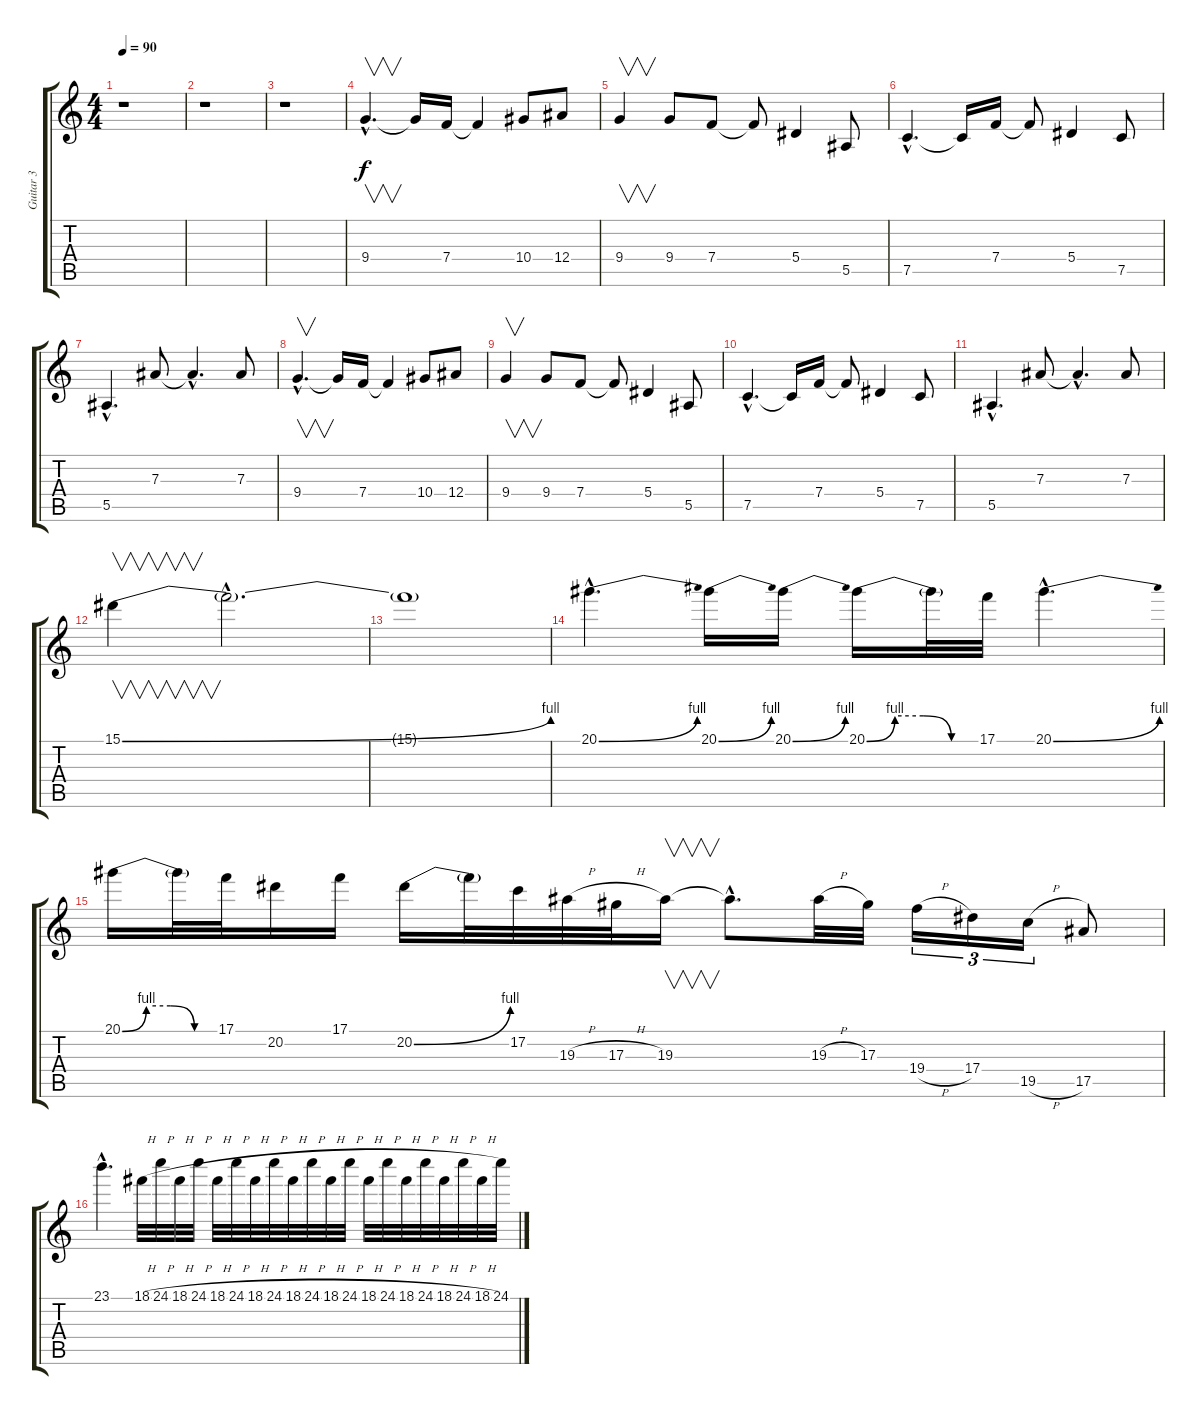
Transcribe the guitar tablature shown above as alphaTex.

\track ("Guitar 3" "Guitar 3") {instrument distortionguitar}
\staff {score tabs}
\tuning (C4 G3 Eb3 Bb2 F2 C2) {hide}
\ts (4 4)
\tempo 90
\clef g2
\ks c
r.1{dy f} |
r.1 |
r.1 |
9.4{hac}.4{v d} 9.4{t}.16 7.4.16 7.4{t}.4 10.4.8 12.4.8 |
9.4.4{v} 9.4.8 7.4.8 7.4{t}.8 5.4.4 5.5.8 |
7.5{hac}.4{d} 7.5{t}.16 7.4.16 7.4{t}.8 5.4.4 7.5.8 |
5.5{hac}.4{d} 7.3.8 7.3{hac t}.4{d} 7.3.8 |
9.4{hac}.4{v d} 9.4{t}.16 7.4.16 7.4{t}.4 10.4.8 12.4.8 |
9.4.4{v} 9.4.8 7.4.8 7.4{t}.8 5.4.4 5.5.8 |
7.5{hac}.4{d} 7.5{t}.16 7.4.16 7.4{t}.8 5.4.4 7.5.8 |
5.5{hac}.4{d} 7.3.8 7.3{hac t}.4{d} 7.3.8 |
15.1{be (bend 0 0 60 4)}.4{v} 15.1{hac t}.2{d} |
15.1{t}.1 |
20.1{be (bend 0 0 60 4) hac}.4{d} 20.1{be (bend 0 0 60 4)}.16 20.1{be (bend 0 0 60 4)}.16 20.1{be (custom 0 0 15 4 30 4 45 0 60 0)}.16 20.1{t}.32 17.1.32 20.1{be (bend 0 0 60 4) hac}.4{d} |
20.1{be (custom 0 0 15 4 30 4 45 0 60 0)}.16 20.1{t}.32 17.1.32 20.2.16 17.1.16 20.2{be (bend 0 0 60 4)}.16 20.2{t}.32 17.2.32 19.3{h}.32 17.3{h}.32 19.3.16{v} 19.3{hac t}.8{d} 19.3{h}.32 17.3.32 19.4{h}.16{tu (3 2)} 17.4.16{tu (3 2)} 19.5{h}.16{tu (3 2)} 17.5.8 |
23.1{hac}.4{d} 18.1{h}.32 24.1{h}.32 18.1{h}.32 24.1{h}.32 18.1{h}.32 24.1{h}.32 18.1{h}.32 24.1{h}.32 18.1{h}.32 24.1{h}.32 18.1{h}.32 24.1{h}.32 18.1{h}.32 24.1{h}.32 18.1{h}.32 24.1{h}.32 18.1{h}.32 24.1{h}.32 18.1{h}.32 24.1{h}.32
